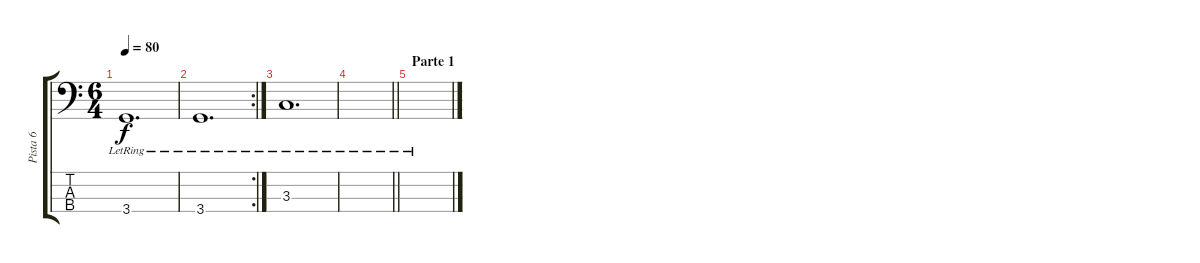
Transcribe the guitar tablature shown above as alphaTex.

\track ("Pista 6" "Pista 6") {instrument electricbassfinger}
\staff {score tabs}
\tuning (G2 D2 A1 E1) {hide}
\ts (6 4)
\tempo 80
\clef f4
\ks c
3.4{lr}.1{d dy f} |
\rc 2
3.4{lr}.1{d} |
3.3{lr}.1{d} |
\barLineRight lightlight
|
\section ("" "Parte 1")
